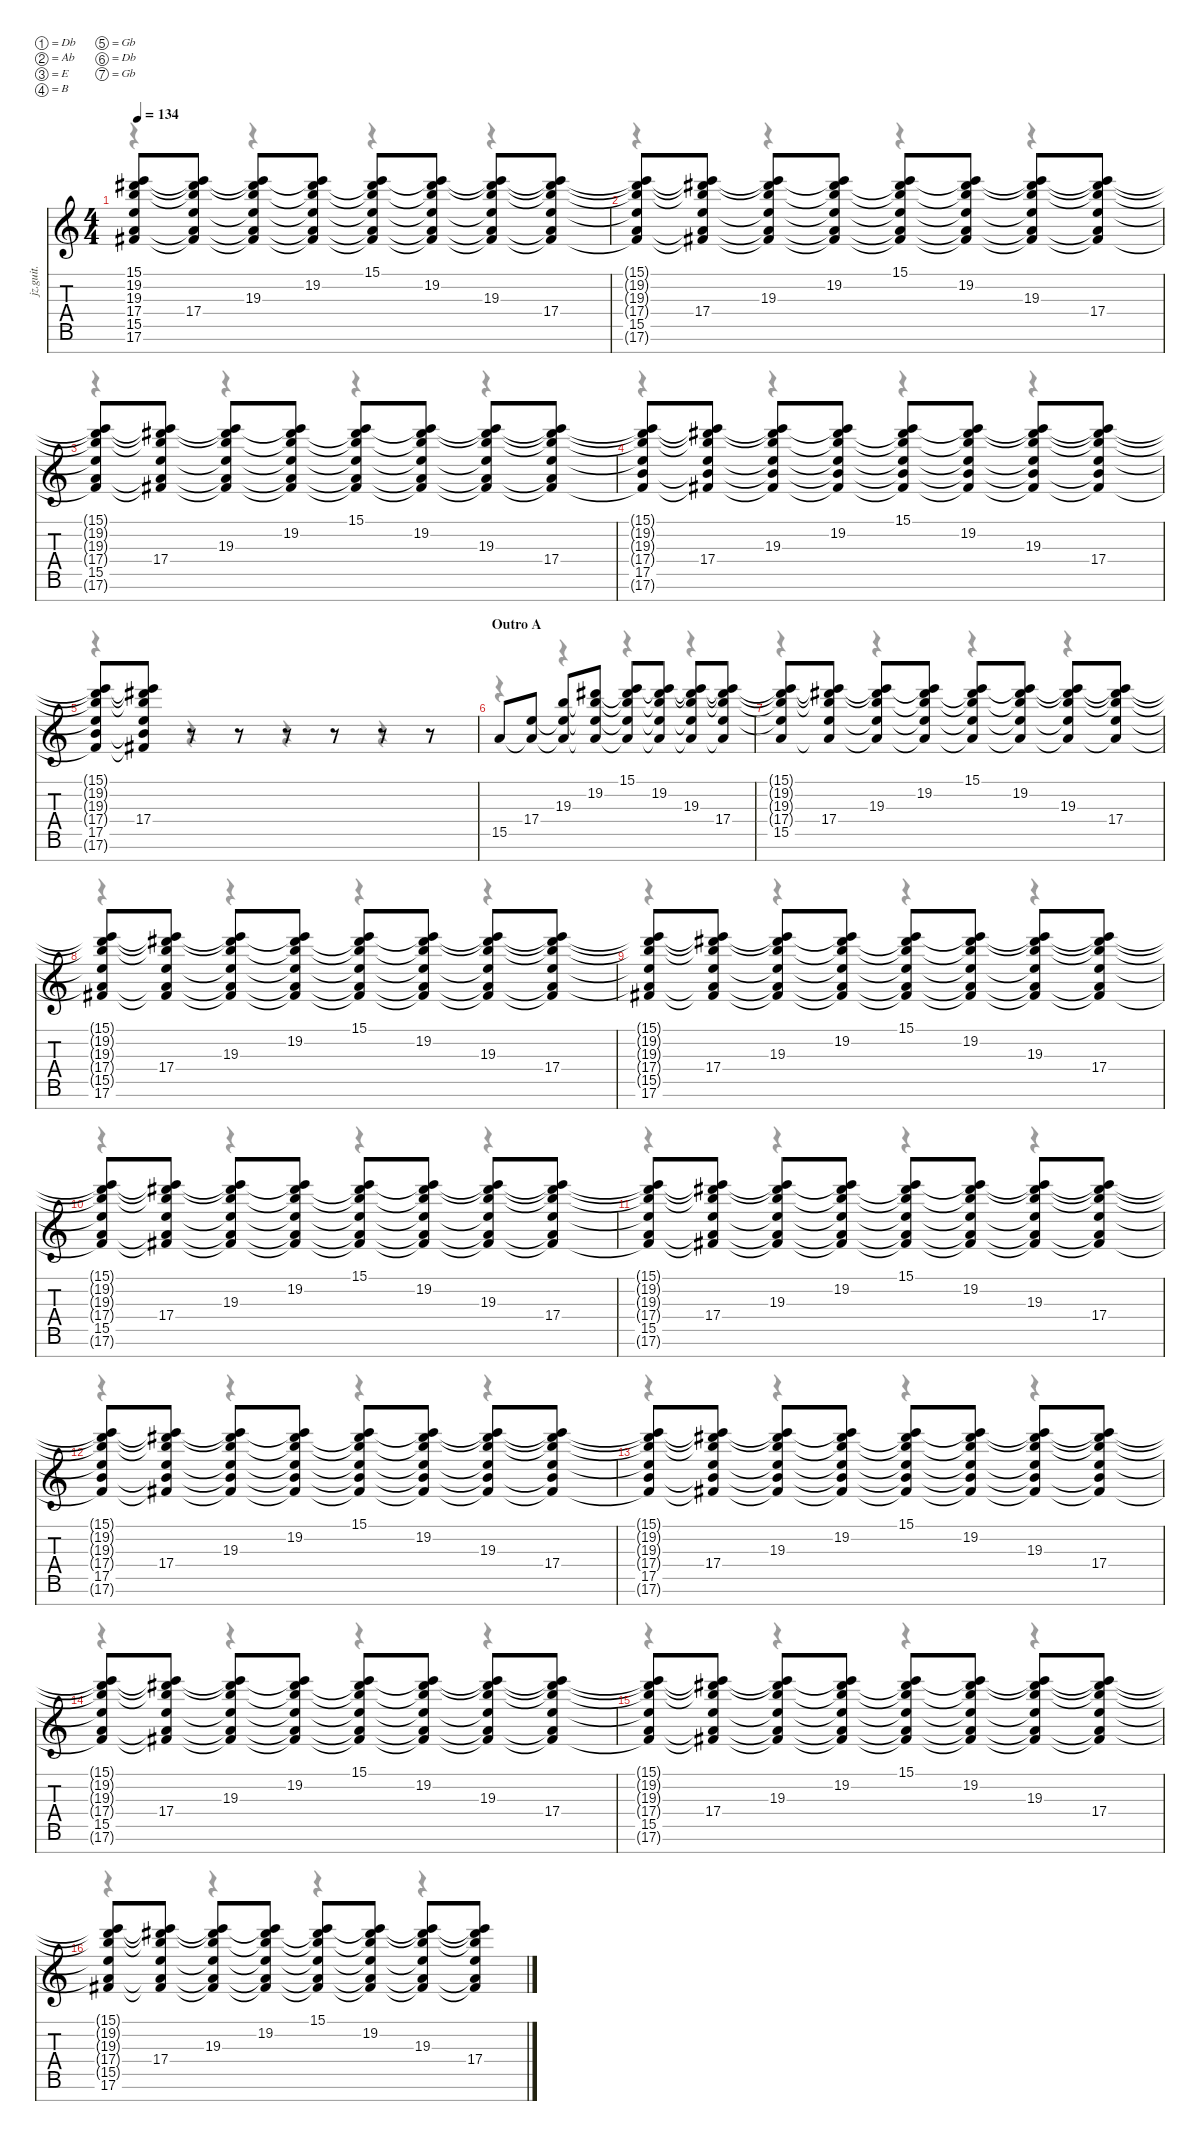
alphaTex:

\defaultSystemsLayout 4
\hideDynamics
\bracketExtendMode nobrackets
\track ("Clean Guitar" "jz.guit.") {instrument electricguitarjazz}
\staff {score tabs}
\tuning (Db4 Ab3 E3 B2 Gb2 Db2 Gb1)
\voice
\ts (4 4)
\tempo 134
\clef g2
\ks c
(15.1{t} 19.2{t acc #} 19.3{t} 17.4{t} 15.5{t} 17.6{acc #}).8{dy f} (15.1{t} 19.2{t acc #} 19.3{t} 17.4 15.5{t} 17.6{t acc #}).8 (15.1{t} 19.2{t acc #} 19.3 17.4{t} 15.5{t} 17.6{t acc #}).8 (15.1{t} 19.2{acc #} 19.3{t} 17.4{t} 15.5{t} 17.6{t acc #}).8 (15.1 19.2{t acc #} 19.3{t} 17.4{t} 15.5{t} 17.6{t acc #}).8 (15.1{t} 19.2{acc #} 19.3{t} 17.4{t} 15.5{t} 17.6{t acc #}).8 (15.1{t} 19.2{t acc #} 19.3 17.4{t} 15.5{t} 17.6{t acc #}).8 (15.1{t} 19.2{t acc #} 19.3{t} 17.4 15.5{t} 17.6{t acc #}).8 |
(15.1{t} 19.2{t acc #} 19.3{t} 17.4{t} 15.5 17.6{t acc #}).8 (15.1{t} 19.2{t acc #} 19.3{t} 17.4 15.5{t} 17.6{t acc #}).8 (15.1{t} 19.2{t acc #} 19.3 17.4{t} 15.5{t} 17.6{t acc #}).8 (15.1{t} 19.2{acc #} 19.3{t} 17.4{t} 15.5{t} 17.6{t acc #}).8 (15.1 19.2{t acc #} 19.3{t} 17.4{t} 15.5{t} 17.6{t acc #}).8 (15.1{t} 19.2{acc #} 19.3{t} 17.4{t} 15.5{t} 17.6{t acc #}).8 (15.1{t} 19.2{t acc #} 19.3 17.4{t} 15.5{t} 17.6{t acc #}).8 (15.1{t} 19.2{t acc #} 19.3{t} 17.4 15.5{t} 17.6{t acc #}).8 |
(15.1{t} 19.2{t acc #} 19.3{t} 17.4{t} 15.5 17.6{t acc #}).8 (15.1{t} 19.2{t acc #} 19.3{t} 17.4 15.5{t} 17.6{t acc #}).8 (15.1{t} 19.2{t acc #} 19.3 17.4{t} 15.5{t} 17.6{t acc #}).8 (15.1{t} 19.2{acc #} 19.3{t} 17.4{t} 15.5{t} 17.6{t acc #}).8 (15.1 19.2{t acc #} 19.3{t} 17.4{t} 15.5{t} 17.6{t acc #}).8 (15.1{t} 19.2{acc #} 19.3{t} 17.4{t} 15.5{t} 17.6{t acc #}).8 (15.1{t} 19.2{t acc #} 19.3 17.4{t} 15.5{t} 17.6{t acc #}).8 (15.1{t} 19.2{t acc #} 19.3{t} 17.4 15.5{t} 17.6{t acc #}).8 |
(15.1{t} 19.2{t acc #} 19.3{t} 17.4{t} 17.5 17.6{t acc #}).8 (15.1{t} 19.2{t acc #} 19.3{t} 17.4 17.5{t} 17.6{t acc #}).8 (15.1{t} 19.2{t acc #} 19.3 17.4{t} 17.5{t} 17.6{t acc #}).8 (15.1{t} 19.2{acc #} 19.3{t} 17.4{t} 17.5{t} 17.6{t acc #}).8 (15.1 19.2{t acc #} 19.3{t} 17.4{t} 17.5{t} 17.6{t acc #}).8 (15.1{t} 19.2{acc #} 19.3{t} 17.4{t} 17.5{t} 17.6{t acc #}).8 (15.1{t} 19.2{t acc #} 19.3 17.4{t} 17.5{t} 17.6{t acc #}).8 (15.1{t} 19.2{t acc #} 19.3{t} 17.4 17.5{t} 17.6{t acc #}).8 |
(15.1{t} 19.2{t acc #} 19.3{t} 17.4{t} 17.5 17.6{t acc #}).8 (15.1{t} 19.2{t acc #} 19.3{t} 17.4 17.5{t} 17.6{t acc #}).8 r.8 r.8 r.8 r.8 r.8 r.8 |
\section ("" "Outro A")
15.5.8 (17.4 15.5{t}).8 (19.3 17.4{t} 15.5{t}).8 (19.2{acc #} 19.3{t} 17.4{t} 15.5{t}).8 (15.1 19.2{t acc #} 19.3{t} 17.4{t} 15.5{t}).8 (15.1{t} 19.2{acc #} 19.3{t} 17.4{t} 15.5{t}).8 (15.1{t} 19.2{t acc #} 19.3 17.4{t} 15.5{t}).8 (15.1{t} 19.2{t acc #} 19.3{t} 17.4 15.5{t}).8 |
(15.1{t} 19.2{t acc #} 19.3{t} 17.4{t} 15.5).8 (15.1{t} 19.2{t acc #} 19.3{t} 17.4 15.5{t}).8 (15.1{t} 19.2{t acc #} 19.3 17.4{t} 15.5{t}).8 (15.1{t} 19.2{acc #} 19.3{t} 17.4{t} 15.5{t}).8 (15.1 19.2{t acc #} 19.3{t} 17.4{t} 15.5{t}).8 (15.1{t} 19.2{acc #} 19.3{t} 17.4{t} 15.5{t}).8 (15.1{t} 19.2{t acc #} 19.3 17.4{t} 15.5{t}).8 (15.1{t} 19.2{t acc #} 19.3{t} 17.4 15.5{t}).8 |
(15.1{t} 19.2{t acc #} 19.3{t} 17.4{t} 15.5{t} 17.6{acc #}).8 (15.1{t} 19.2{t acc #} 19.3{t} 17.4 15.5{t} 17.6{t acc #}).8 (15.1{t} 19.2{t acc #} 19.3 17.4{t} 15.5{t} 17.6{t acc #}).8 (15.1{t} 19.2{acc #} 19.3{t} 17.4{t} 15.5{t} 17.6{t acc #}).8 (15.1 19.2{t acc #} 19.3{t} 17.4{t} 15.5{t} 17.6{t acc #}).8 (15.1{t} 19.2{acc #} 19.3{t} 17.4{t} 15.5{t} 17.6{t acc #}).8 (15.1{t} 19.2{t acc #} 19.3 17.4{t} 15.5{t} 17.6{t acc #}).8 (15.1{t} 19.2{t acc #} 19.3{t} 17.4 15.5{t} 17.6{t acc #}).8 |
(15.1{t} 19.2{t acc #} 19.3{t} 17.4{t} 15.5{t} 17.6{acc #}).8 (15.1{t} 19.2{t acc #} 19.3{t} 17.4 15.5{t} 17.6{t acc #}).8 (15.1{t} 19.2{t acc #} 19.3 17.4{t} 15.5{t} 17.6{t acc #}).8 (15.1{t} 19.2{acc #} 19.3{t} 17.4{t} 15.5{t} 17.6{t acc #}).8 (15.1 19.2{t acc #} 19.3{t} 17.4{t} 15.5{t} 17.6{t acc #}).8 (15.1{t} 19.2{acc #} 19.3{t} 17.4{t} 15.5{t} 17.6{t acc #}).8 (15.1{t} 19.2{t acc #} 19.3 17.4{t} 15.5{t} 17.6{t acc #}).8 (15.1{t} 19.2{t acc #} 19.3{t} 17.4 15.5{t} 17.6{t acc #}).8 |
(15.1{t} 19.2{t acc #} 19.3{t} 17.4{t} 15.5 17.6{t acc #}).8 (15.1{t} 19.2{t acc #} 19.3{t} 17.4 15.5{t} 17.6{t acc #}).8 (15.1{t} 19.2{t acc #} 19.3 17.4{t} 15.5{t} 17.6{t acc #}).8 (15.1{t} 19.2{acc #} 19.3{t} 17.4{t} 15.5{t} 17.6{t acc #}).8 (15.1 19.2{t acc #} 19.3{t} 17.4{t} 15.5{t} 17.6{t acc #}).8 (15.1{t} 19.2{acc #} 19.3{t} 17.4{t} 15.5{t} 17.6{t acc #}).8 (15.1{t} 19.2{t acc #} 19.3 17.4{t} 15.5{t} 17.6{t acc #}).8 (15.1{t} 19.2{t acc #} 19.3{t} 17.4 15.5{t} 17.6{t acc #}).8 |
(15.1{t} 19.2{t acc #} 19.3{t} 17.4{t} 15.5 17.6{t acc #}).8 (15.1{t} 19.2{t acc #} 19.3{t} 17.4 15.5{t} 17.6{t acc #}).8 (15.1{t} 19.2{t acc #} 19.3 17.4{t} 15.5{t} 17.6{t acc #}).8 (15.1{t} 19.2{acc #} 19.3{t} 17.4{t} 15.5{t} 17.6{t acc #}).8 (15.1 19.2{t acc #} 19.3{t} 17.4{t} 15.5{t} 17.6{t acc #}).8 (15.1{t} 19.2{acc #} 19.3{t} 17.4{t} 15.5{t} 17.6{t acc #}).8 (15.1{t} 19.2{t acc #} 19.3 17.4{t} 15.5{t} 17.6{t acc #}).8 (15.1{t} 19.2{t acc #} 19.3{t} 17.4 15.5{t} 17.6{t acc #}).8 |
(15.1{t} 19.2{t acc #} 19.3{t} 17.4{t} 17.5 17.6{t acc #}).8 (15.1{t} 19.2{t acc #} 19.3{t} 17.4 17.5{t} 17.6{t acc #}).8 (15.1{t} 19.2{t acc #} 19.3 17.4{t} 17.5{t} 17.6{t acc #}).8 (15.1{t} 19.2{acc #} 19.3{t} 17.4{t} 17.5{t} 17.6{t acc #}).8 (15.1 19.2{t acc #} 19.3{t} 17.4{t} 17.5{t} 17.6{t acc #}).8 (15.1{t} 19.2{acc #} 19.3{t} 17.4{t} 17.5{t} 17.6{t acc #}).8 (15.1{t} 19.2{t acc #} 19.3 17.4{t} 17.5{t} 17.6{t acc #}).8 (15.1{t} 19.2{t acc #} 19.3{t} 17.4 17.5{t} 17.6{t acc #}).8 |
(15.1{t} 19.2{t acc #} 19.3{t} 17.4{t} 17.5 17.6{t acc #}).8 (15.1{t} 19.2{t acc #} 19.3{t} 17.4 17.5{t} 17.6{t acc #}).8 (15.1{t} 19.2{t acc #} 19.3 17.4{t} 17.5{t} 17.6{t acc #}).8 (15.1{t} 19.2{acc #} 19.3{t} 17.4{t} 17.5{t} 17.6{t acc #}).8 (15.1 19.2{t acc #} 19.3{t} 17.4{t} 17.5{t} 17.6{t acc #}).8 (15.1{t} 19.2{acc #} 19.3{t} 17.4{t} 17.5{t} 17.6{t acc #}).8 (15.1{t} 19.2{t acc #} 19.3 17.4{t} 17.5{t} 17.6{t acc #}).8 (15.1{t} 19.2{t acc #} 19.3{t} 17.4 17.5{t} 17.6{t acc #}).8 |
(15.1{t} 19.2{t acc #} 19.3{t} 17.4{t} 15.5 17.6{t acc #}).8 (15.1{t} 19.2{t acc #} 19.3{t} 17.4 15.5{t} 17.6{t acc #}).8 (15.1{t} 19.2{t acc #} 19.3 17.4{t} 15.5{t} 17.6{t acc #}).8 (15.1{t} 19.2{acc #} 19.3{t} 17.4{t} 15.5{t} 17.6{t acc #}).8 (15.1 19.2{t acc #} 19.3{t} 17.4{t} 15.5{t} 17.6{t acc #}).8 (15.1{t} 19.2{acc #} 19.3{t} 17.4{t} 15.5{t} 17.6{t acc #}).8 (15.1{t} 19.2{t acc #} 19.3 17.4{t} 15.5{t} 17.6{t acc #}).8 (15.1{t} 19.2{t acc #} 19.3{t} 17.4 15.5{t} 17.6{t acc #}).8 |
(15.1{t} 19.2{t acc #} 19.3{t} 17.4{t} 15.5 17.6{t acc #}).8 (15.1{t} 19.2{t acc #} 19.3{t} 17.4 15.5{t} 17.6{t acc #}).8 (15.1{t} 19.2{t acc #} 19.3 17.4{t} 15.5{t} 17.6{t acc #}).8 (15.1{t} 19.2{acc #} 19.3{t} 17.4{t} 15.5{t} 17.6{t acc #}).8 (15.1 19.2{t acc #} 19.3{t} 17.4{t} 15.5{t} 17.6{t acc #}).8 (15.1{t} 19.2{acc #} 19.3{t} 17.4{t} 15.5{t} 17.6{t acc #}).8 (15.1{t} 19.2{t acc #} 19.3 17.4{t} 15.5{t} 17.6{t acc #}).8 (15.1{t} 19.2{t acc #} 19.3{t} 17.4 15.5{t} 17.6{t acc #}).8 |
(15.1{t} 19.2{t acc #} 19.3{t} 17.4{t} 15.5{t} 17.6{acc #}).8 (15.1{t} 19.2{t acc #} 19.3{t} 17.4 15.5{t} 17.6{t acc #}).8 (15.1{t} 19.2{t acc #} 19.3 17.4{t} 15.5{t} 17.6{t acc #}).8 (15.1{t} 19.2{acc #} 19.3{t} 17.4{t} 15.5{t} 17.6{t acc #}).8 (15.1 19.2{t acc #} 19.3{t} 17.4{t} 15.5{t} 17.6{t acc #}).8 (15.1{t} 19.2{acc #} 19.3{t} 17.4{t} 15.5{t} 17.6{t acc #}).8 (15.1{t} 19.2{t acc #} 19.3 17.4{t} 15.5{t} 17.6{t acc #}).8 (15.1{t} 19.2{t acc #} 19.3{t} 17.4 15.5{t} 17.6{t acc #}).8
\voice
\clef g2
\ottava regular
\simile none
\ks c
r.4{dy mf} r.4 r.4 r.4 |
r.4 r.4 r.4 r.4 |
r.4 r.4 r.4 r.4 |
r.4 r.4 r.4 r.4 |
r.4 r.4 r.4 r.4 |
r.4 r.4 r.4 r.4 |
r.4 r.4 r.4 r.4 |
r.4 r.4 r.4 r.4 |
r.4 r.4 r.4 r.4 |
r.4 r.4 r.4 r.4 |
r.4 r.4 r.4 r.4 |
r.4 r.4 r.4 r.4 |
r.4 r.4 r.4 r.4 |
r.4 r.4 r.4 r.4 |
r.4 r.4 r.4 r.4 |
r.4 r.4 r.4 r.4
